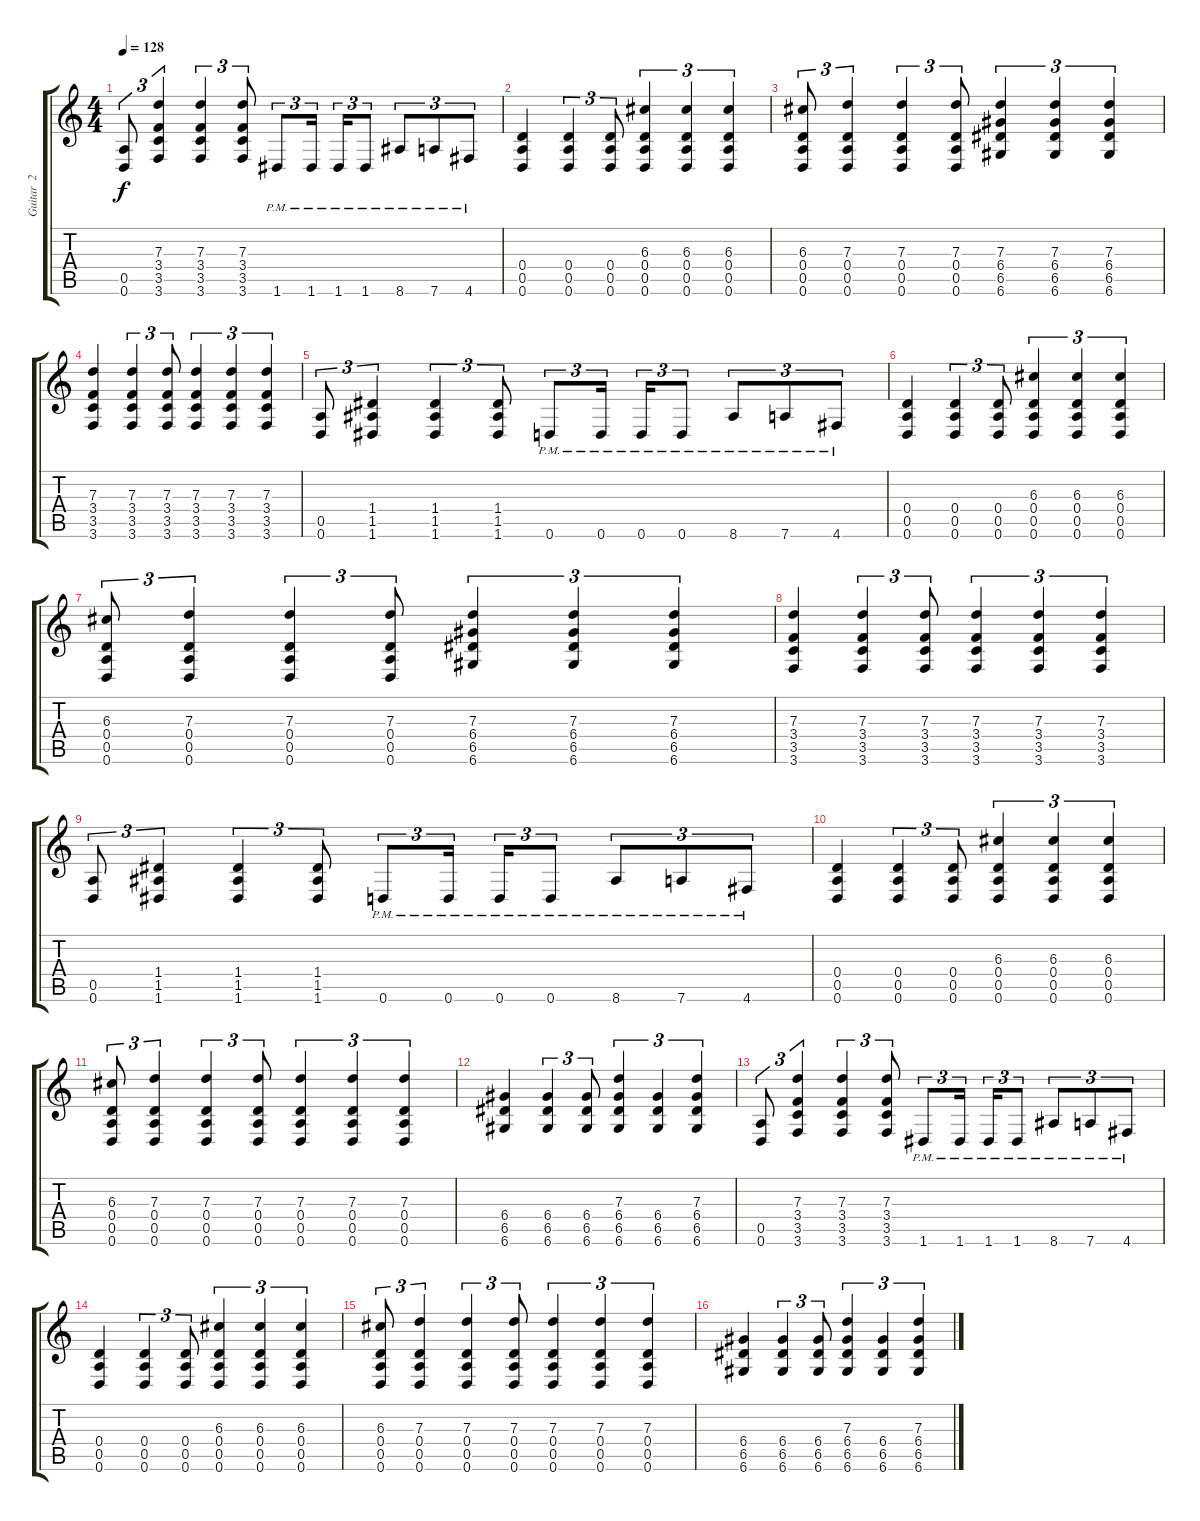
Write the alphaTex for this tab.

\track ("Guitar  2" "Guitar  2") {instrument distortionguitar}
\staff {score tabs}
\tuning (E4 B3 G3 D3 A2 D2) {hide}
\ts (4 4)
\tempo 128
\clef g2
\ks c
(0.5 0.6).8{tu (3 2) dy f} (7.3 3.4 3.5 3.6).4{tu (3 2)} (7.3 3.4 3.5 3.6).4{tu (3 2)} (7.3 3.4 3.5 3.6).8{tu (3 2)} 1.6{pm}.8{tu (3 2)} 1.6{pm}.16{tu (3 2) beam splitsecondary} 1.6{pm}.16{tu (3 2)} 1.6{pm}.8{tu (3 2)} 8.6{pm}.8{tu (3 2)} 7.6{pm}.8{tu (3 2)} 4.6{pm}.8{tu (3 2)} |
(0.4 0.5 0.6).4 (0.4 0.5 0.6).4{tu (3 2)} (0.4 0.5 0.6).8{tu (3 2)} (6.3 0.4 0.5 0.6).4{tu (3 2)} (6.3 0.4 0.5 0.6).4{tu (3 2)} (6.3 0.4 0.5 0.6).4{tu (3 2)} |
(6.3 0.4 0.5 0.6).8{tu (3 2)} (7.3 0.4 0.5 0.6).4{tu (3 2)} (7.3 0.4 0.5 0.6).4{tu (3 2)} (7.3 0.4 0.5 0.6).8{tu (3 2)} (7.3 6.4 6.5 6.6).4{tu (3 2)} (7.3 6.4 6.5 6.6).4{tu (3 2)} (7.3 6.4 6.5 6.6).4{tu (3 2)} |
(7.3 3.4 3.5 3.6).4 (7.3 3.4 3.5 3.6).4{tu (3 2)} (7.3 3.4 3.5 3.6).8{tu (3 2)} (7.3 3.4 3.5 3.6).4{tu (3 2)} (7.3 3.4 3.5 3.6).4{tu (3 2)} (7.3 3.4 3.5 3.6).4{tu (3 2)} |
(0.5 0.6).8{tu (3 2)} (1.4 1.5 1.6).4{tu (3 2)} (1.4 1.5 1.6).4{tu (3 2)} (1.4 1.5 1.6).8{tu (3 2)} 0.6{pm}.8{tu (3 2)} 0.6{pm}.16{tu (3 2) beam splitsecondary} 0.6{pm}.16{tu (3 2)} 0.6{pm}.8{tu (3 2)} 8.6{pm}.8{tu (3 2)} 7.6{pm}.8{tu (3 2)} 4.6{pm}.8{tu (3 2)} |
(0.4 0.5 0.6).4 (0.4 0.5 0.6).4{tu (3 2)} (0.4 0.5 0.6).8{tu (3 2)} (6.3 0.4 0.5 0.6).4{tu (3 2)} (6.3 0.4 0.5 0.6).4{tu (3 2)} (6.3 0.4 0.5 0.6).4{tu (3 2)} |
(6.3 0.4 0.5 0.6).8{tu (3 2)} (7.3 0.4 0.5 0.6).4{tu (3 2)} (7.3 0.4 0.5 0.6).4{tu (3 2)} (7.3 0.4 0.5 0.6).8{tu (3 2)} (7.3 6.4 6.5 6.6).4{tu (3 2)} (7.3 6.4 6.5 6.6).4{tu (3 2)} (7.3 6.4 6.5 6.6).4{tu (3 2)} |
(7.3 3.4 3.5 3.6).4 (7.3 3.4 3.5 3.6).4{tu (3 2)} (7.3 3.4 3.5 3.6).8{tu (3 2)} (7.3 3.4 3.5 3.6).4{tu (3 2)} (7.3 3.4 3.5 3.6).4{tu (3 2)} (7.3 3.4 3.5 3.6).4{tu (3 2)} |
(0.5 0.6).8{tu (3 2)} (1.4 1.5 1.6).4{tu (3 2)} (1.4 1.5 1.6).4{tu (3 2)} (1.4 1.5 1.6).8{tu (3 2)} 0.6{pm}.8{tu (3 2)} 0.6{pm}.16{tu (3 2) beam splitsecondary} 0.6{pm}.16{tu (3 2)} 0.6{pm}.8{tu (3 2)} 8.6{pm}.8{tu (3 2)} 7.6{pm}.8{tu (3 2)} 4.6{pm}.8{tu (3 2)} |
(0.4 0.5 0.6).4 (0.4 0.5 0.6).4{tu (3 2)} (0.4 0.5 0.6).8{tu (3 2)} (6.3 0.4 0.5 0.6).4{tu (3 2)} (6.3 0.4 0.5 0.6).4{tu (3 2)} (6.3 0.4 0.5 0.6).4{tu (3 2)} |
(6.3 0.4 0.5 0.6).8{tu (3 2)} (7.3 0.4 0.5 0.6).4{tu (3 2)} (7.3 0.4 0.5 0.6).4{tu (3 2)} (7.3 0.4 0.5 0.6).8{tu (3 2)} (7.3 0.4 0.5 0.6).4{tu (3 2)} (7.3 0.4 0.5 0.6).4{tu (3 2)} (7.3 0.4 0.5 0.6).4{tu (3 2)} |
(6.4 6.5 6.6).4 (6.4 6.5 6.6).4{tu (3 2)} (6.4 6.5 6.6).8{tu (3 2)} (7.3 6.4 6.5 6.6).4{tu (3 2)} (6.4 6.5 6.6).4{tu (3 2)} (7.3 6.4 6.5 6.6).4{tu (3 2)} |
(0.5 0.6).8{tu (3 2)} (7.3 3.4 3.5 3.6).4{tu (3 2)} (7.3 3.4 3.5 3.6).4{tu (3 2)} (7.3 3.4 3.5 3.6).8{tu (3 2)} 1.6{pm}.8{tu (3 2)} 1.6{pm}.16{tu (3 2) beam splitsecondary} 1.6{pm}.16{tu (3 2)} 1.6{pm}.8{tu (3 2)} 8.6{pm}.8{tu (3 2)} 7.6{pm}.8{tu (3 2)} 4.6{pm}.8{tu (3 2)} |
(0.4 0.5 0.6).4 (0.4 0.5 0.6).4{tu (3 2)} (0.4 0.5 0.6).8{tu (3 2)} (6.3 0.4 0.5 0.6).4{tu (3 2)} (6.3 0.4 0.5 0.6).4{tu (3 2)} (6.3 0.4 0.5 0.6).4{tu (3 2)} |
(6.3 0.4 0.5 0.6).8{tu (3 2)} (7.3 0.4 0.5 0.6).4{tu (3 2)} (7.3 0.4 0.5 0.6).4{tu (3 2)} (7.3 0.4 0.5 0.6).8{tu (3 2)} (7.3 0.4 0.5 0.6).4{tu (3 2)} (7.3 0.4 0.5 0.6).4{tu (3 2)} (7.3 0.4 0.5 0.6).4{tu (3 2)} |
(6.4 6.5 6.6).4 (6.4 6.5 6.6).4{tu (3 2)} (6.4 6.5 6.6).8{tu (3 2)} (7.3 6.4 6.5 6.6).4{tu (3 2)} (6.4 6.5 6.6).4{tu (3 2)} (7.3 6.4 6.5 6.6).4{tu (3 2)}
